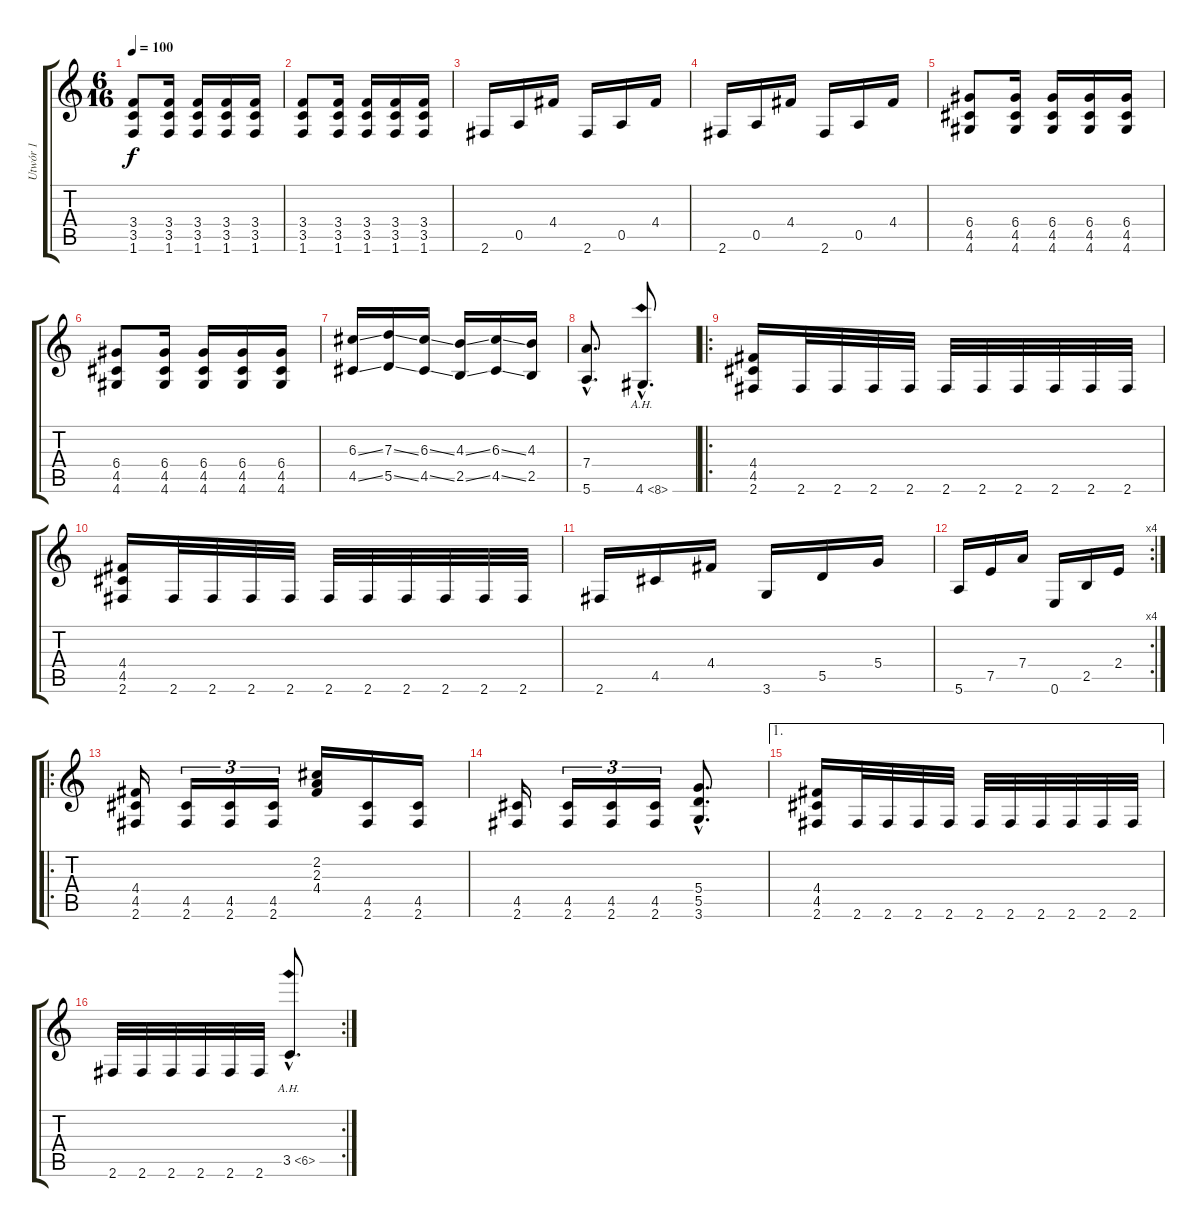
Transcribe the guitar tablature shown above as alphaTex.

\track ("Utwór 1" "Utwór 1") {instrument distortionguitar}
\staff {score tabs}
\tuning (E4 B3 G3 D3 A2 E2) {hide}
\ts (6 16)
\tempo 100
\clef g2
\ks c
(3.4 3.5 1.6).8{dy f} (3.4 3.5 1.6).16 (3.4 3.5 1.6).16 (3.4 3.5 1.6).16 (3.4 3.5 1.6).16 |
(3.4 3.5 1.6).8 (3.4 3.5 1.6).16 (3.4 3.5 1.6).16 (3.4 3.5 1.6).16 (3.4 3.5 1.6).16 |
2.6.16 0.5.16 4.4.16 2.6.16 0.5.16 4.4.16 |
2.6.16 0.5.16 4.4.16 2.6.16 0.5.16 4.4.16 |
(6.4 4.5 4.6).8 (6.4 4.5 4.6).16 (6.4 4.5 4.6).16 (6.4 4.5 4.6).16 (6.4 4.5 4.6).16 |
(6.4 4.5 4.6).8 (6.4 4.5 4.6).16 (6.4 4.5 4.6).16 (6.4 4.5 4.6).16 (6.4 4.5 4.6).16 |
(6.3{ss} 4.5{ss}).16 (7.3{ss} 5.5{ss}).16 (6.3{ss} 4.5{ss}).16 (4.3{ss} 2.5{ss}).16 (6.3{ss} 4.5{ss}).16 (4.3 2.5).16 |
(7.4{hac} 5.6{hac}).8{d} 4.6{ah 4 hac}.8{d} |
\ro
(4.4 4.5 2.6).16 2.6.32 2.6.32 2.6.32 2.6.32 2.6.32 2.6.32 2.6.32 2.6.32 2.6.32 2.6.32 |
(4.4 4.5 2.6).16 2.6.32 2.6.32 2.6.32 2.6.32 2.6.32 2.6.32 2.6.32 2.6.32 2.6.32 2.6.32 |
2.6.16 4.5.16 4.4.16 3.6.16 5.5.16 5.4.16 |
\rc 4
5.6.16 7.5.16 7.4.16 0.6.16 2.5.16 2.4.16 |
\ro
(4.4 4.5 2.6).16 (4.5 2.6).16{tu (3 2)} (4.5 2.6).16{tu (3 2)} (4.5 2.6).16{tu (3 2)} (2.2 2.3 4.4).16 (4.5 2.6).16 (4.5 2.6).16 |
(4.5 2.6).16 (4.5 2.6).16{tu (3 2)} (4.5 2.6).16{tu (3 2)} (4.5 2.6).16{tu (3 2)} (5.4{hac} 5.5{hac} 3.6{hac}).8{d} |
\ae 1
(4.4 4.5 2.6).16 2.6.32 2.6.32 2.6.32 2.6.32 2.6.32 2.6.32 2.6.32 2.6.32 2.6.32 2.6.32 |
\rc 2
2.6.32 2.6.32 2.6.32 2.6.32 2.6.32 2.6.32 3.5{ah 3 hac}.8{d}
